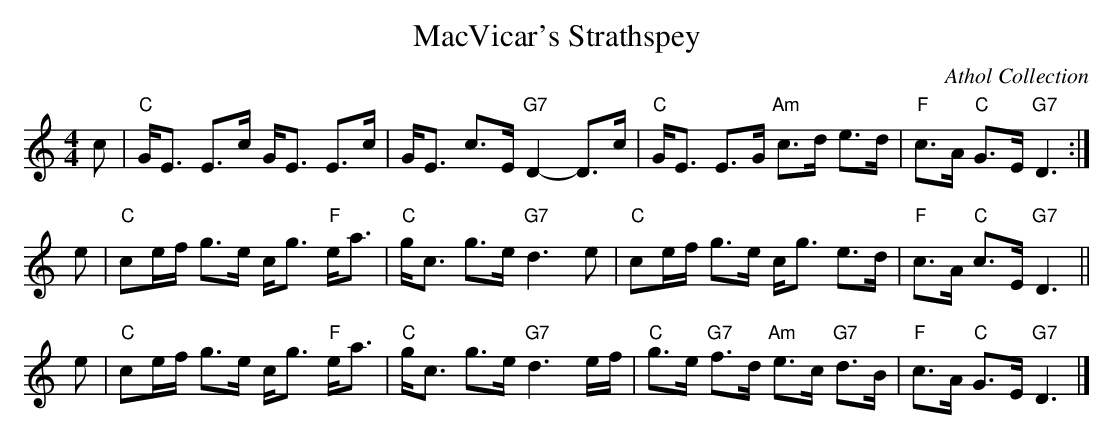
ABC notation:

X:1
T: MacVicar's Strathspey
O: Athol Collection
M: 4/4
L: 1/8
K: C
c \
| "C"G<E E>c G<E E>c \
| G<E c>E "G7"D2- D>c \
| "C"G<E E>G "Am"c>d e>d \
| "F"c>A "C"G>E "G7"D3 :|
e \
| "C"ce/f/ g>e c<g "F"e<a \
| "C"g<c g>e "G7"d3 e \
| "C"ce/f/ g>e c<g e>d \
| "F"c>A "C"c>E "G7"D3 ||
e \
| "C"ce/f/ g>e c<g "F"e<a \
| "C"g<c g>e "G7"d3 e/f/ \
| "C"g>e "G7"f>d "Am"e>c "G7"d>B \
| "F"c>A "C"G>E "G7"D3 |]
